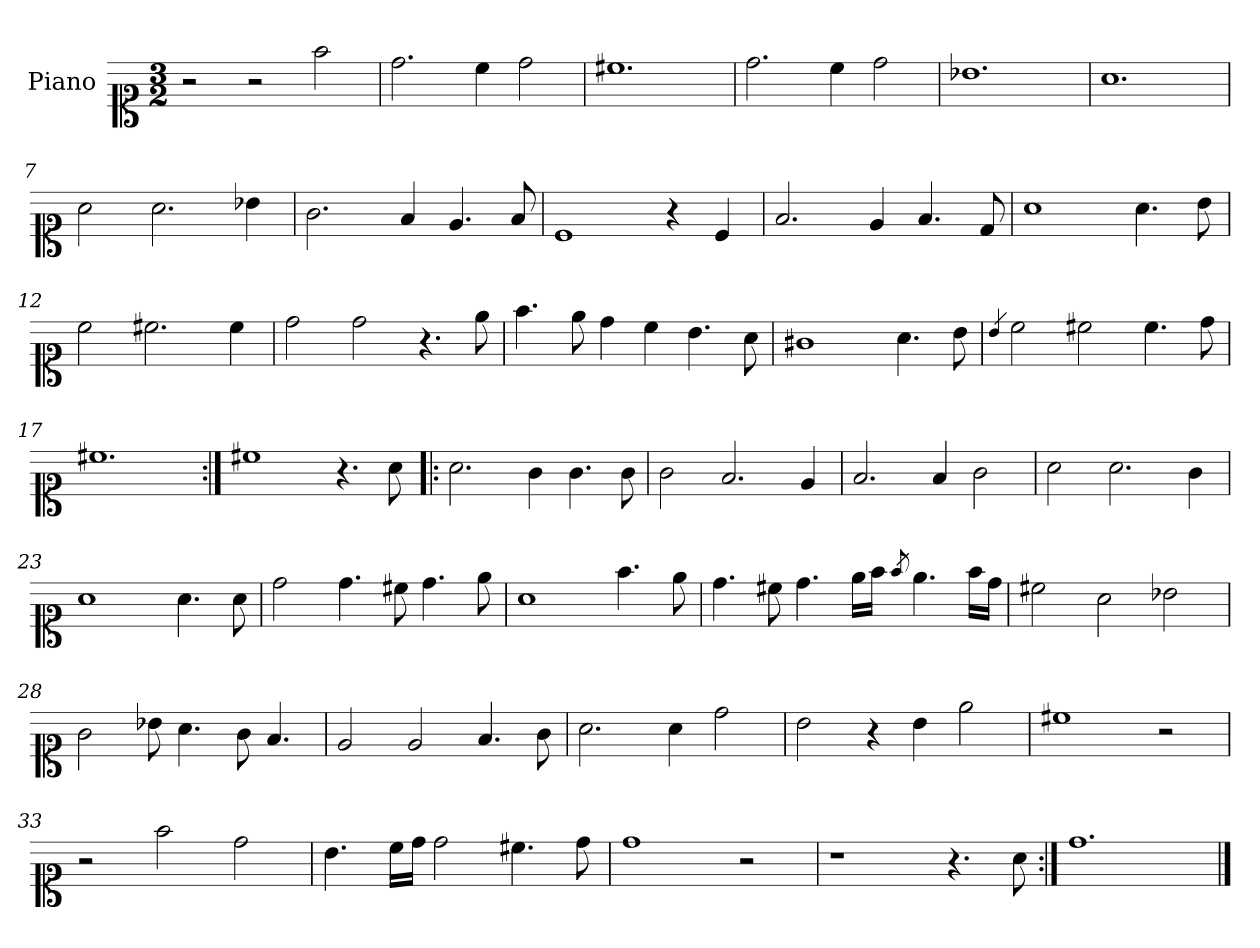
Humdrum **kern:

**kern
*part1
*staff1
*I"Piano
*I'Pno.
*clefC1
*k[]
*M3/2
=1
2r
2r
2ff\
=2
2.dd\
4cc\
2dd\
=3
1.cc#X
=4
2.dd\
4cc\
2dd\
=5
1.b-X
=6
1.a
=7
2a\
2.a\
4b-X\
=8
2.g\
4f/
4.e/
8f/
=9
1c
4r
4c/
=10
2.f/
4e/
4.f/
8d/
=11
1a
4.a\
8b\
=12
2cc\
2.cc#X\
4cc#\
=13
2dd\
2dd\
4.r
8ee\
=14
4.ff\
8ee\
4dd\
4cc\
4.b\
8a\
=15
1g#X
4.a\
8b\
=16
4qb/
2cc\
2cc#X\
4.cc#\
8dd\
=17
1.cc#X
=18:|!
1cc#X
4.r
8a\
=19!|:
2.a\
4g\
4.g\
8g\
=20
2g\
2.f/
4e/
=21
2.f/
4f/
2g\
=22
2a\
2.a\
4g\
=23
1a
4.a\
8a\
=24
2dd\
4.dd\
8cc#X\
4.dd\
8ee\
=25
1a
4.ff\
8ee\
=26
4.dd\
8cc#X\
4.dd\
16ee\LL
16ff\JJ
8qff/
4.ee\
16ff\LL
16dd\JJ
=27
2cc#X\
2a\
2b-X\
=28
2g\
8b-X\
4.a\
8g\
4.f/
=29
2e/
2e/
4.f/
8g\
=30
2.a\
4a\
2dd\
=31
2b\
4r
4b\
2ee\
=32
1cc#X
2r
=33
2r
2ff\
2dd\
=34
4.b\
16cc\LL
16dd\JJ
2dd\
4.cc#X\
8dd\
=35
1dd
2r
=36
1r
4.r
8a\
=37:|!
1.dd
==
*-
